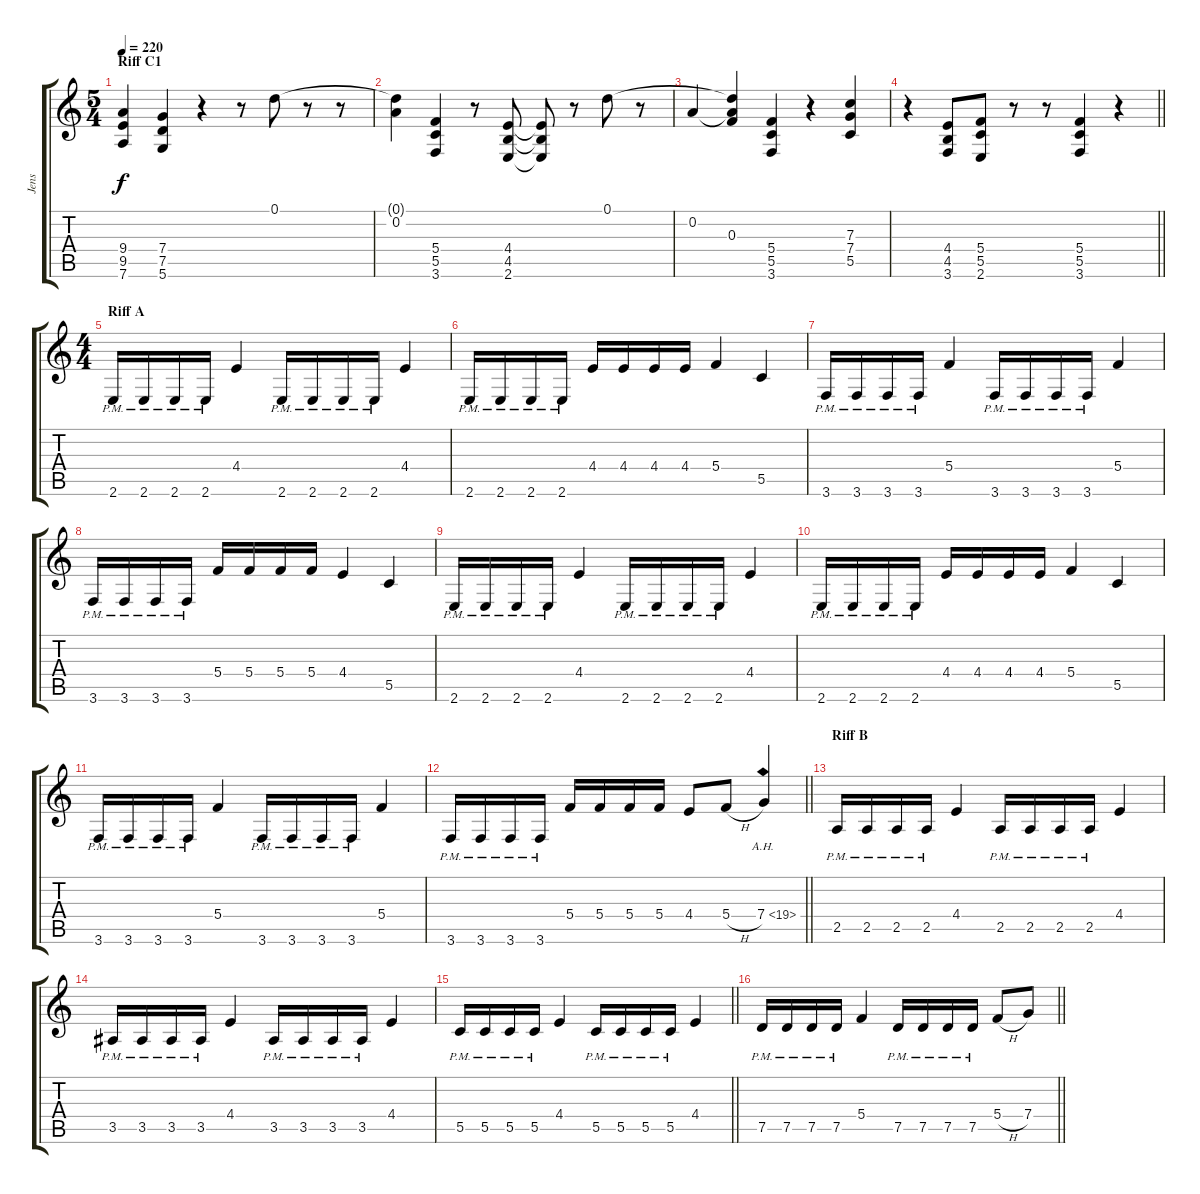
\track ("Jens" "Jens") {instrument distortionguitar}
\staff {score tabs}
\tuning (D4 A3 F3 C3 G2 D2) {hide}
\ts (5 4)
\section ("" "Riff C1")
\tempo 220
\clef g2
\ks c
(9.4 9.5 7.6).4{dy f} (7.4 7.5 5.6).4 r.4 r.8 0.1.8 r.8 r.8 |
(0.1{t} 0.2).4 (5.4 5.5 3.6).4 r.8 (4.4 4.5 2.6).8 (4.4{t} 4.5{t} 2.6{t}).8 r.8 0.1.8 r.8 |
0.2.4 (0.1{t} 0.2{t} 0.3).4 (5.4 5.5 3.6).4 r.4 (7.3 7.4 5.5).4 |
\barLineRight lightlight
r.4 (4.4 4.5 3.6).8 (5.4 5.5 2.6).8 r.8 r.8 (5.4 5.5 3.6).4 r.4 |
\ts (4 4)
\section ("" "Riff A")
2.6{pm}.16 2.6{pm}.16 2.6{pm}.16 2.6{pm}.16 4.4.4 2.6{pm}.16 2.6{pm}.16 2.6{pm}.16 2.6{pm}.16 4.4.4 |
2.6{pm}.16 2.6{pm}.16 2.6{pm}.16 2.6{pm}.16 4.4.16 4.4.16 4.4.16 4.4.16 5.4.4 5.5.4 |
3.6{pm}.16 3.6{pm}.16 3.6{pm}.16 3.6{pm}.16 5.4.4 3.6{pm}.16 3.6{pm}.16 3.6{pm}.16 3.6{pm}.16 5.4.4 |
3.6{pm}.16 3.6{pm}.16 3.6{pm}.16 3.6{pm}.16 5.4.16 5.4.16 5.4.16 5.4.16 4.4.4 5.5.4 |
2.6{pm}.16 2.6{pm}.16 2.6{pm}.16 2.6{pm}.16 4.4.4 2.6{pm}.16 2.6{pm}.16 2.6{pm}.16 2.6{pm}.16 4.4.4 |
2.6{pm}.16 2.6{pm}.16 2.6{pm}.16 2.6{pm}.16 4.4.16 4.4.16 4.4.16 4.4.16 5.4.4 5.5.4 |
3.6{pm}.16 3.6{pm}.16 3.6{pm}.16 3.6{pm}.16 5.4.4 3.6{pm}.16 3.6{pm}.16 3.6{pm}.16 3.6{pm}.16 5.4.4 |
\barLineRight lightlight
3.6{pm}.16 3.6{pm}.16 3.6{pm}.16 3.6{pm}.16 5.4.16 5.4.16 5.4.16 5.4.16 4.4.8 5.4{h}.8 7.4{ah 12}.4 |
\section ("" "Riff B")
2.5{pm}.16 2.5{pm}.16 2.5{pm}.16 2.5{pm}.16 4.4.4 2.5{pm}.16 2.5{pm}.16 2.5{pm}.16 2.5{pm}.16 4.4.4 |
3.5{pm}.16 3.5{pm}.16 3.5{pm}.16 3.5{pm}.16 4.4.4 3.5{pm}.16 3.5{pm}.16 3.5{pm}.16 3.5{pm}.16 4.4.4 |
\barLineRight lightlight
5.5{pm}.16 5.5{pm}.16 5.5{pm}.16 5.5{pm}.16 4.4.4 5.5{pm}.16 5.5{pm}.16 5.5{pm}.16 5.5{pm}.16 4.4.4 |
\barLineRight lightlight
7.5{pm}.16 7.5{pm}.16 7.5{pm}.16 7.5{pm}.16 5.4.4 7.5{pm}.16 7.5{pm}.16 7.5{pm}.16 7.5{pm}.16 5.4{h}.8 7.4.8
